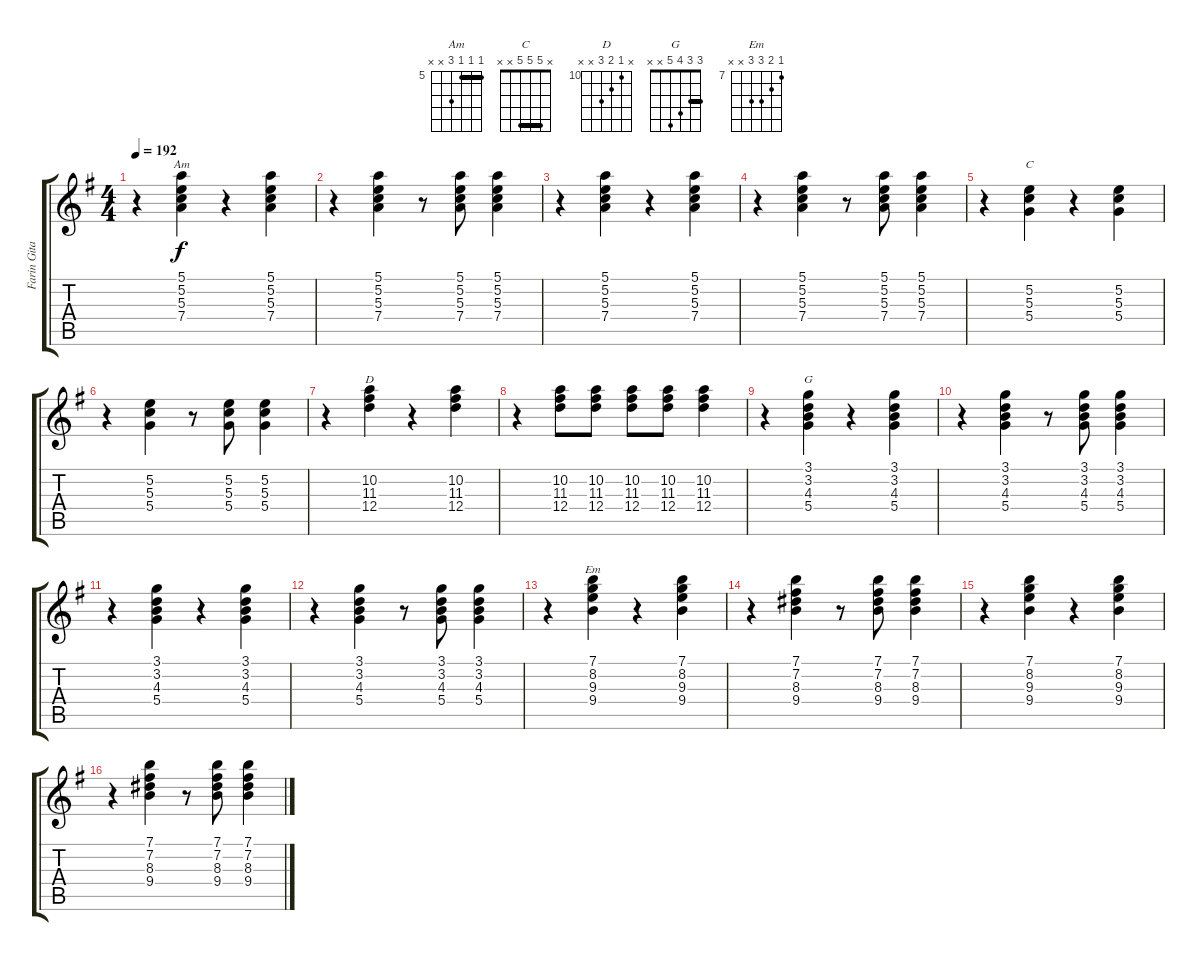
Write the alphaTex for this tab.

\track ("Farin Gitarre" "Farin Gita") {instrument electricguitarclean}
\staff {score tabs}
\tuning (E4 B3 G3 D3 A2 E2) {hide}
\chord ("Am" 5 5 5 7 x x) {firstfret 5 barre 5}
\chord ("C" x 5 5 5 x x) {barre 5}
\chord ("D" x 10 11 12 x x) {firstfret 10}
\chord ("G" 3 3 4 5 x x) {barre 3}
\chord ("Em" 7 8 9 9 x x) {firstfret 7}
\ts (4 4)
\tempo 192
\clef g2
\ks g
r.4{dy f} (5.1 5.2 5.3 7.4).4{ch "Am"} r.4 (5.1 5.2 5.3 7.4).4 |
r.4 (5.1 5.2 5.3 7.4).4 r.8 (5.1 5.2 5.3 7.4).8 (5.1 5.2 5.3 7.4).4 |
r.4 (5.1 5.2 5.3 7.4).4 r.4 (5.1 5.2 5.3 7.4).4 |
r.4 (5.1 5.2 5.3 7.4).4 r.8 (5.1 5.2 5.3 7.4).8 (5.1 5.2 5.3 7.4).4 |
r.4 (5.2 5.3 5.4).4{ch "C"} r.4 (5.2 5.3 5.4).4 |
r.4 (5.2 5.3 5.4).4 r.8 (5.2 5.3 5.4).8 (5.2 5.3 5.4).4 |
r.4 (10.2 11.3 12.4).4{ch "D"} r.4 (10.2 11.3 12.4).4 |
r.4 (10.2 11.3 12.4).8 (10.2 11.3 12.4).8 (10.2 11.3 12.4).8 (10.2 11.3 12.4).8 (10.2 11.3 12.4).4 |
r.4 (3.1 3.2 4.3 5.4).4{ch "G"} r.4 (3.1 3.2 4.3 5.4).4 |
r.4 (3.1 3.2 4.3 5.4).4 r.8 (3.1 3.2 4.3 5.4).8 (3.1 3.2 4.3 5.4).4 |
r.4 (3.1 3.2 4.3 5.4).4 r.4 (3.1 3.2 4.3 5.4).4 |
r.4 (3.1 3.2 4.3 5.4).4 r.8 (3.1 3.2 4.3 5.4).8 (3.1 3.2 4.3 5.4).4 |
r.4 (7.1 8.2 9.3 9.4).4{ch "Em"} r.4 (7.1 8.2 9.3 9.4).4 |
r.4 (7.1 7.2 8.3 9.4).4 r.8 (7.1 7.2 8.3 9.4).8 (7.1 7.2 8.3 9.4).4 |
r.4 (7.1 8.2 9.3 9.4).4 r.4 (7.1 8.2 9.3 9.4).4 |
r.4 (7.1 7.2 8.3 9.4).4 r.8 (7.1 7.2 8.3 9.4).8 (7.1 7.2 8.3 9.4).4
